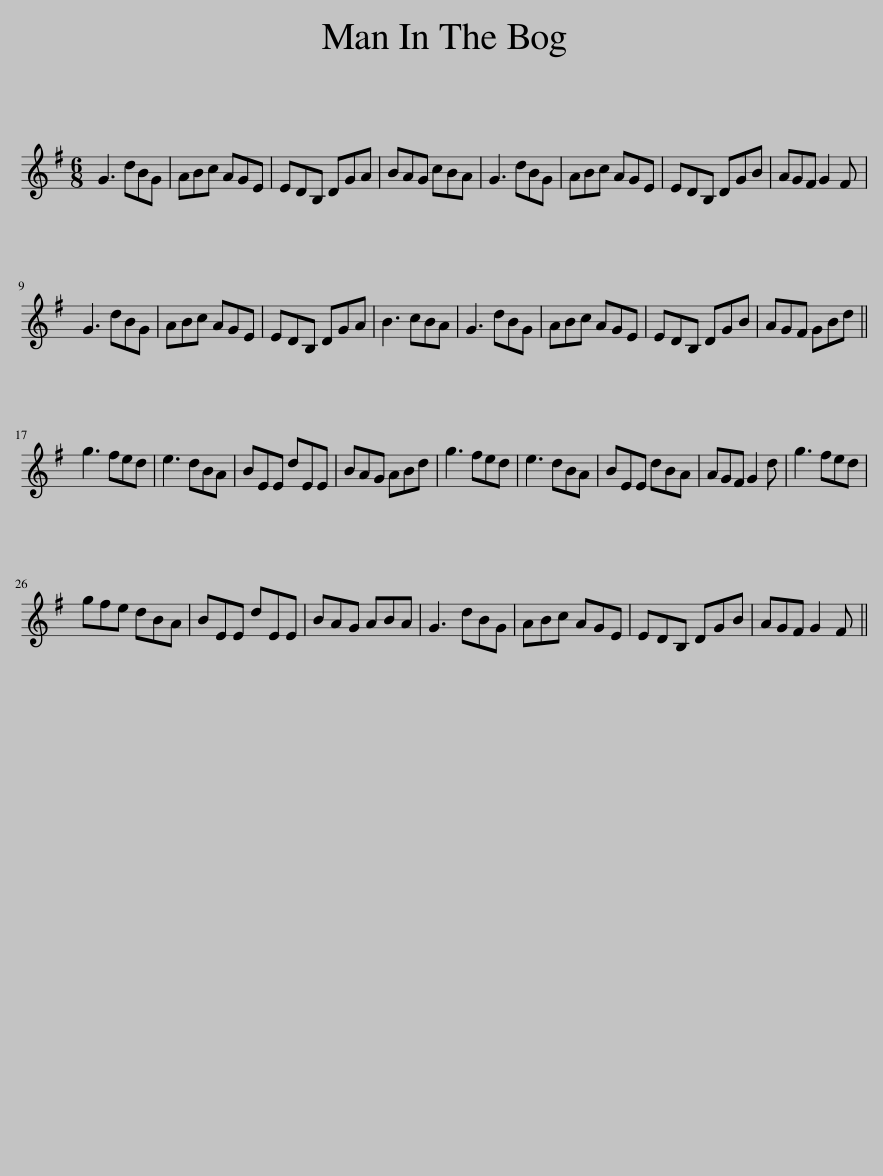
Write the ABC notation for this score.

X:1
L:1/8
M:6/8
I:linebreak $
K:G
V:1 treble
V:1
 G3 dBG | ABc AGE | EDB, DGA | BAG cBA | G3 dBG | %5
 ABc AGE | EDB, DGB | AGF G2 F |$ G3 dBG | ABc AGE | %10
 EDB, DGA | B3 cBA | G3 dBG | ABc AGE | EDB, DGB | %15
 AGF GBd ||$ g3 fed | e3 dBA | BEE dEE | BAG ABd | %20
 g3 fed | e3 dBA | BEE dBA | AGF G2 d | g3 fed |$ %25
 gfe dBA | BEE dEE | BAG ABA | G3 dBG | ABc AGE | %30
 EDB, DGB | AGF G2 F || %32
